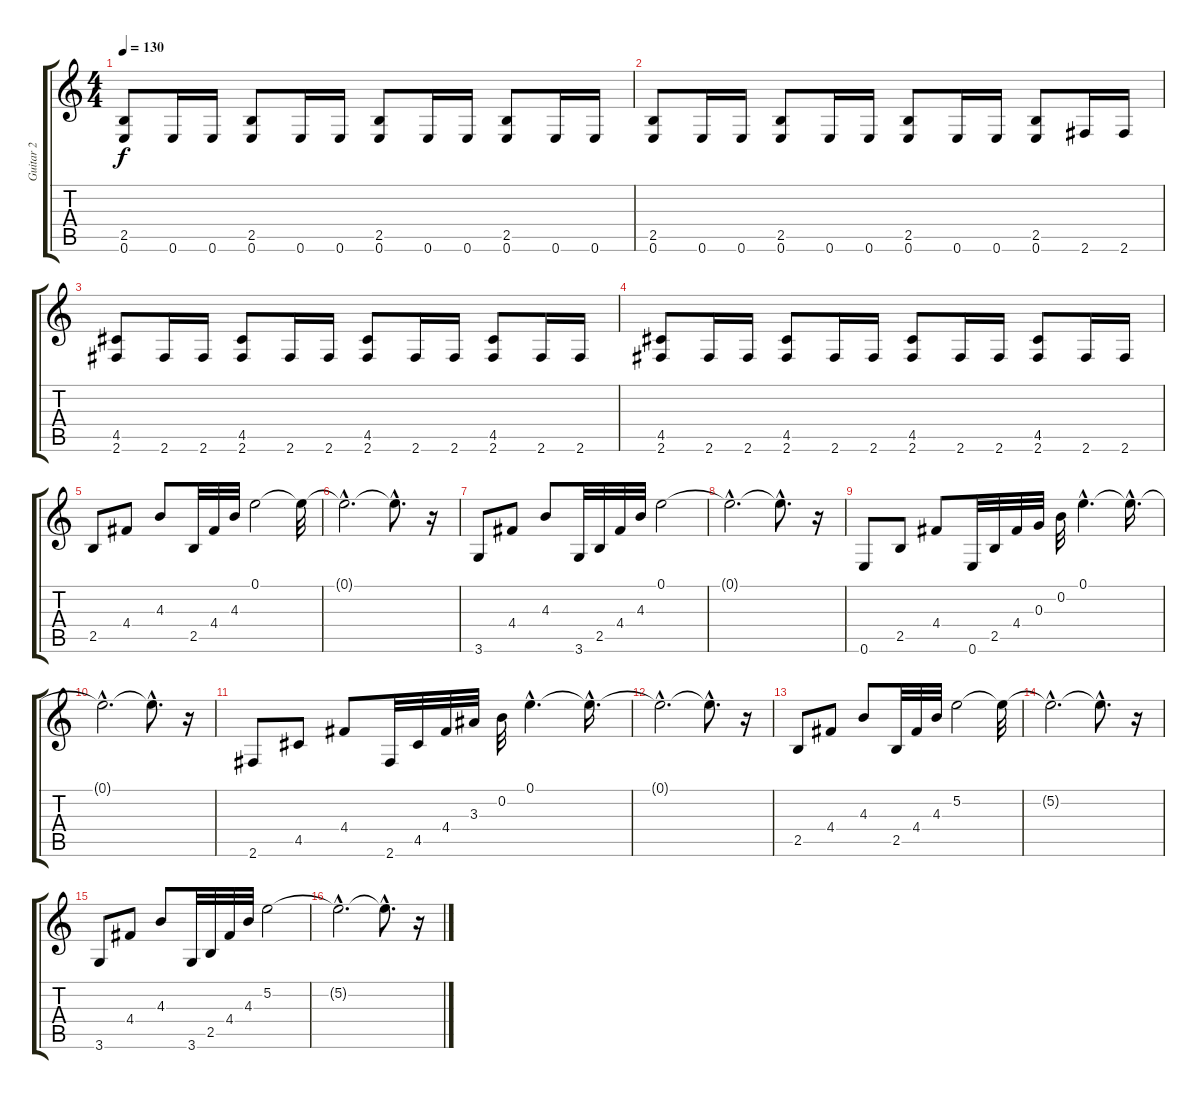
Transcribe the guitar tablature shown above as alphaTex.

\track ("Guitar 2" "Guitar 2") {instrument overdrivenguitar}
\staff {score tabs}
\tuning (E4 B3 G3 D3 A2 E2) {hide}
\ts (4 4)
\tempo 130
\clef g2
\ks c
(2.5 0.6).8{dy f} 0.6.16 0.6.16 (2.5 0.6).8 0.6.16 0.6.16 (2.5 0.6).8 0.6.16 0.6.16 (2.5 0.6).8 0.6.16 0.6.16 |
(2.5 0.6).8 0.6.16 0.6.16 (2.5 0.6).8 0.6.16 0.6.16 (2.5 0.6).8 0.6.16 0.6.16 (2.5 0.6).8 2.6.16 2.6.16 |
(4.5 2.6).8 2.6.16 2.6.16 (4.5 2.6).8 2.6.16 2.6.16 (4.5 2.6).8 2.6.16 2.6.16 (4.5 2.6).8 2.6.16 2.6.16 |
(4.5 2.6).8 2.6.16 2.6.16 (4.5 2.6).8 2.6.16 2.6.16 (4.5 2.6).8 2.6.16 2.6.16 (4.5 2.6).8 2.6.16 2.6.16 |
2.5.8 4.4.8 4.3.8 2.5.32 4.4.32 4.3.32 0.1.2 0.1{t}.32 |
0.1{hac t}.2{d} 0.1{hac t}.8{d} r.16 |
3.6.8 4.4.8 4.3.8 3.6.32 2.5.32 4.4.32 4.3.32 0.1.2 |
0.1{hac t}.2{d} 0.1{hac t}.8{d} r.16 |
0.6.8 2.5.8 4.4.8 0.6.32 2.5.32 4.4.32 0.3.32 0.2.32 0.1{hac}.4{d} 0.1{hac t}.16{d} |
0.1{hac t}.2{d} 0.1{hac t}.8{d} r.16 |
2.6.8 4.5.8 4.4.8 2.6.32 4.5.32 4.4.32 3.3.32 0.2.32 0.1{hac}.4{d} 0.1{hac t}.16{d} |
0.1{hac t}.2{d} 0.1{hac t}.8{d} r.16 |
2.5.8 4.4.8 4.3.8 2.5.32 4.4.32 4.3.32 5.2.2 5.2{t}.32 |
5.2{hac t}.2{d} 5.2{hac t}.8{d} r.16 |
3.6.8 4.4.8 4.3.8 3.6.32 2.5.32 4.4.32 4.3.32 5.2.2 |
5.2{hac t}.2{d} 5.2{hac t}.8{d} r.16
